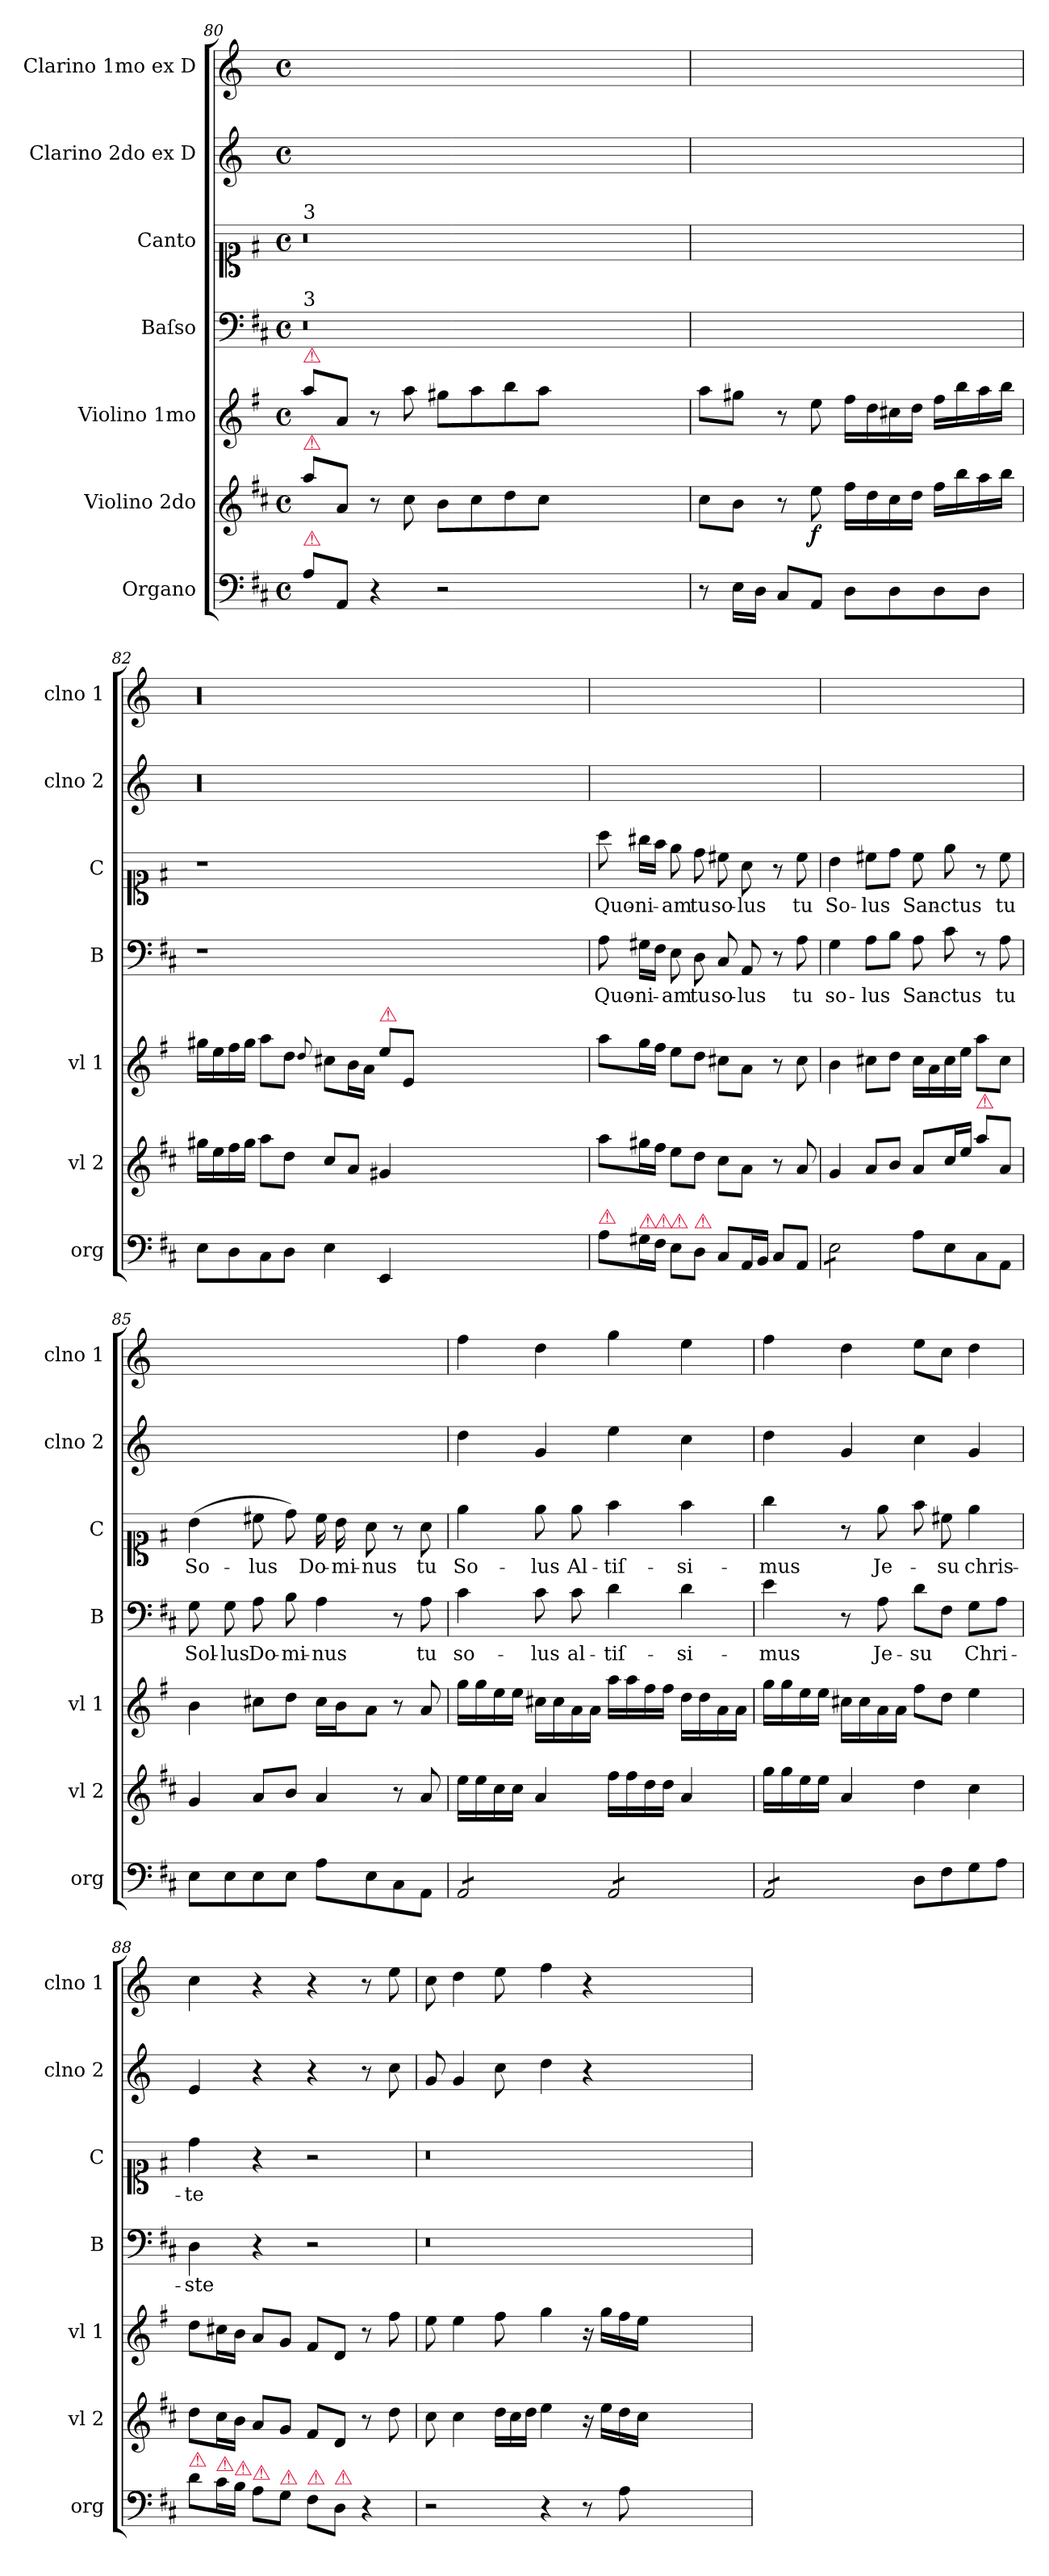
**kern	**kern	**dynam	**kern	**kern	**text	**kern	**text	**kern	**kern
*part7	*part6	*part6	*part5	*part4	*part4	*part3	*part3	*part2	*part1
*staff7	*staff6	*staff6	*staff5	*staff4	*staff4	*staff3	*staff3	*staff2	*staff1
*I"Organo	*I"Violino 2do	*	*I"Violino 1mo	*I"Baſso	*	*I"Canto	*	*I"Clarino 2do ex D	*I"Clarino 1mo ex D
*I'org	*I'vl 2	*	*I'vl 1	*I'B	*	*I'C	*	*I'clno 2	*I'clno 1
*clefF4	*clefG2	*	*clefG2	*clefF4	*	*clefC1	*	*clefG2	*clefG2
*	*	*	*	*	*	*	*	*ITrd6c10	*ITrd6c10
*k[f#c#]	*k[f#c#]	*	*k[f#]	*k[f#c#]	*	*k[f#]	*	*k[f#c#]	*k[f#c#]
*M4/4	*M4/4	*	*M4/4	*M4/4	*	*M4/4	*	*M4/4	*M4/4
*met(c)	*met(c)	*	*met(c)	*met(c)	*	*met(c)	*	*met(c)	*met(c)
=80	=80	=80	=80	=80	=80	=80	=80	=80	=80
!	!	!	!	!	!	!LO:TX:a:t=3	!	!	!
!	!	!	!	!LO:TX:a:t=3	!	!	!	!	!
!	!	!	!LO:TX:a:color=crimson:t=⚠	!	!	!	!	!	!
!	!LO:TX:a:color=crimson:t=⚠	!	!	!	!	!	!	!	!
!LO:TX:a:color=crimson:t=⚠	!	!	!	!	!	!	!	!	!
8A\L	8aa\L	.	8aa\L	0r	.	0r	.	0ryy	0ryy
8AA/J	8a/J	.	8a/J	.	.	.	.	.	.
4r	8r	.	8r	.	.	.	.	.	.
.	8cc#\	.	8aa\	.	.	.	.	.	.
2r	8b\L	.	8gg#X\L	.	.	.	.	.	.
.	8cc#\	.	8aa\	.	.	.	.	.	.
.	8dd\	.	8bb\	.	.	.	.	.	.
.	8cc#\J	.	8aa\J	.	.	.	.	.	.
1ryy	1ryy	.	1ryy	.	.	.	.	.	.
=81	=81	=81	=81	=81	=81	=81	=81	=81	=81
8r	8cc#\L	.	8aa\L	1ryy	.	1ryy	.	1ryy	1ryy
16E\LL	8b\J	.	8gg#X\J	.	.	.	.	.	.
16D\JJ	.	.	.	.	.	.	.	.	.
8C#/L	8r	.	8r	.	.	.	.	.	.
8AA/J	8ee\	f	8ee\	.	.	.	.	.	.
8D\L	16ff#\LL	.	16ff#\LL	.	.	.	.	.	.
.	16dd\	.	16dd\	.	.	.	.	.	.
8D\	16cc#\	.	16cc#\	.	.	.	.	.	.
.	16dd\JJ	.	16dd\JJ	.	.	.	.	.	.
8D\	16ff#\LL	.	16ff#\LL	.	.	.	.	.	.
.	16bb\	.	16bb\	.	.	.	.	.	.
8D\J	16aa\	.	16aa\	.	.	.	.	.	.
.	16bb\JJ	.	16bb\JJ	.	.	.	.	.	.
=82	=82	=82	=82	=82	=82	=82	=82	=82	=82
8E\L	16gg#X\LL	.	16gg#X\LL	1r	.	1r	.	00r	00r
.	16ee\	.	16ee\	.	.	.	.	.	.
8D\	16ff#\	.	16ff#\	.	.	.	.	.	.
.	16gg#\JJ	.	16gg#\JJ	.	.	.	.	.	.
8C#\	8aa\L	.	8aa\L	.	.	.	.	.	.
8D\J	8dd\J	.	8dd\J	.	.	.	.	.	.
.	.	.	8qqdd/	.	.	.	.	.	.
4E\	8cc#/L	.	8cc#\L	.	.	.	.	.	.
.	8a/J	.	16b\L	.	.	.	.	.	.
.	.	.	16a\JJ	.	.	.	.	.	.
!	!	!	!LO:TX:a:color=crimson:t=⚠	!	!	!	!	!	!
4EE/	4g#X/	.	8ee\L	.	.	.	.	.	.
.	.	.	8e/J	.	.	.	.	.	.
0.ryy	0.ryy	.	0.ryy	0.ryy	.	0.ryy	.	.	.
=83	=83	=83	=83	=83	=83	=83	=83	=83	=83
!LO:TX:a:color=crimson:t=⚠	!	!	!	!	!	!	!	!	!
8A\L	8aa\L	.	8aa\L	8A\	Quo-	8aa\	Quo-	1ryy	1ryy
!LO:TX:a:color=crimson:t=⚠	!	!	!	!	!	!	!	!	!
16G#X\L	16gg#X\L	.	16gg\L	16G#X\LL	-ni-	16gg#X\LL	-ni-	.	.
!LO:TX:a:color=crimson:t=⚠	!	!	!	!	!	!	!	!	!
16F#\JJ	16ff#\JJ	.	16ff#\JJ	16F#\JJ	.	16ff#\JJ	.	.	.
!LO:TX:a:color=crimson:t=⚠	!	!	!	!	!	!	!	!	!
8E\L	8ee\L	.	8ee\L	8E\	-am	8ee\	-am	.	.
!LO:TX:a:color=crimson:t=⚠	!	!	!	!	!	!	!	!	!
8D\J	8dd\J	.	8dd\J	8D\	tu	8dd\	tu	.	.
8C#/L	8cc#\L	.	8cc#\L	8C#/	so-	8cc#\	so-	.	.
16AA/L	8a\J	.	8a\J	8AA/	-lus	8a\	-lus	.	.
16BB/JJ	.	.	.	.	.	.	.	.	.
8C#/L	8r	.	8r	8r	.	8r	.	.	.
8AA/J	8a/	.	8cc#\	8A\	tu	8cc#\	tu	.	.
=84	=84	=84	=84	=84	=84	=84	=84	=84	=84
*tremolo	*	*	*	*	*	*	*	*	*
8E\L	4g/	.	4b\	4G\	so-	4b\	So-	1ryy	1ryy
8E\	.	.	.	.	.	.	.	.	.
8E\	8a/L	.	8cc#\L	8A\L	-lus	8cc#\L	-lus	.	.
8E\J	8b/J	.	8dd\J	8B\J	.	8dd\J	.	.	.
*Xtremolo	*	*	*	*	*	*	*	*	*
8A\L	8a/L	.	16cc#\LL	8A\	San-	8cc#\	San-	.	.
.	.	.	16a\	.	.	.	.	.	.
8E\	16cc#/L	.	16cc#\	8c#\	-ctus	8ee\	-ctus	.	.
.	16ee/JJ	.	16ee\JJ	.	.	.	.	.	.
!	!LO:TX:a:color=crimson:t=⚠	!	!	!	!	!	!	!	!
8C#\	8aa\L	.	8aa\L	8r	.	8r	.	.	.
8AA\J	8a/J	.	8cc#\J	8A\	tu	8cc#\	tu	.	.
=85	=85	=85	=85	=85	=85	=85	=85	=85	=85
8E\L	4g/	.	4b\	8G\	Sol-	(4b\	So-	1ryy	1ryy
8E\	.	.	.	8G\	-lus	.	.	.	.
8E\	8a/L	.	8cc#\L	8A\	Do-	8cc#\	-lus	.	.
8E\J	8b/J	.	8dd\J	8B\	-mi-	8dd\)	.	.	.
8A\L	4a/	.	16cc#\LL	4A\	-nus	16cc#\	Do-	.	.
.	.	.	16b\J	.	.	16b\	-mi-	.	.
8E\	.	.	8a\J	.	.	8a\	-nus	.	.
8C#\	8r	.	8r	8r	.	8r	.	.	.
8AA\J	8a/	.	8a/	8A\	tu	8a\	tu	.	.
=86	=86	=86	=86	=86	=86	=86	=86	=86	=86
*tremolo	*	*	*	*	*	*	*	*	*
8AA/L	16ee\LL	.	16gg\LL	4c#\	so-	4ee\	So-	4e\	4g\
.	16ee\	.	16gg\	.	.	.	.	.	.
8AA/	16cc#\	.	16ee\	.	.	.	.	.	.
.	16cc#\JJ	.	16ee\JJ	.	.	.	.	.	.
8AA/	4a/	.	16cc#\LL	8c#\	-lus	8ee\	-lus	4A/	4e\
.	.	.	16cc#\	.	.	.	.	.	.
8AA/J	.	.	16a\	8c#\	al-	8ee\	Al-	.	.
.	.	.	16a\JJ	.	.	.	.	.	.
8AA/L	16ff#\LL	.	16aa\LL	4d\	-tiſ-	4ff#\	-tiſ-	4f#\	4a\
.	16ff#\	.	16aa\	.	.	.	.	.	.
8AA/	16dd\	.	16ff#\	.	.	.	.	.	.
.	16dd\JJ	.	16ff#\JJ	.	.	.	.	.	.
8AA/	4a/	.	16dd\LL	4d\	-si-	4ff#\	-si-	4d\	4f#\
.	.	.	16dd\	.	.	.	.	.	.
8AA/J	.	.	16a\	.	.	.	.	.	.
.	.	.	16a\JJ	.	.	.	.	.	.
=87	=87	=87	=87	=87	=87	=87	=87	=87	=87
8AA/L	16gg\LL	.	16gg\LL	4e\	-mus	4gg\	-mus	4e\	4g\
.	16gg\	.	16gg\	.	.	.	.	.	.
8AA/	16ee\	.	16ee\	.	.	.	.	.	.
.	16ee\JJ	.	16ee\JJ	.	.	.	.	.	.
8AA/	4a/	.	16cc#\LL	8r	.	8r	.	4A/	4e\
.	.	.	16cc#\	.	.	.	.	.	.
8AA/J	.	.	16a\	8A\	Je-	8ee\	Je-	.	.
*Xtremolo	*	*	*	*	*	*	*	*	*
.	.	.	16a\JJ	.	.	.	.	.	.
8D\L	4dd\	.	8ff#\L	8d\L	-su	8ff#\	.	4d\	8f#\L
8F#\	.	.	8dd\J	8F#\J	.	8cc#\	-su	.	8d\J
8G\	4cc#\	.	4ee\	8G\L	Chri-	4ee\	chris-	4A/	4e\
8A\J	.	.	.	8A\J	.	.	.	.	.
=88	=88	=88	=88	=88	=88	=88	=88	=88	=88
!LO:TX:a:color=crimson:t=⚠	!	!	!	!	!	!	!	!	!
8d\L	8dd\L	.	8dd\L	4D\	-ste	4dd\	-te	4F#/	4d\
!LO:TX:a:color=crimson:t=⚠	!	!	!	!	!	!	!	!	!
16c#\L	16cc#\L	.	16cc#\L	.	.	.	.	.	.
!LO:TX:a:color=crimson:t=⚠	!	!	!	!	!	!	!	!	!
16B\JJ	16b\JJ	.	16b\JJ	.	.	.	.	.	.
!LO:TX:a:color=crimson:t=⚠	!	!	!	!	!	!	!	!	!
8A\L	8a/L	.	8a/L	4r	.	4r	.	4r	4r
!LO:TX:a:color=crimson:t=⚠	!	!	!	!	!	!	!	!	!
8G\J	8g/J	.	8g/J	.	.	.	.	.	.
!LO:TX:a:color=crimson:t=⚠	!	!	!	!	!	!	!	!	!
8F#\L	8f#/L	.	8f#/L	2r	.	2r	.	4r	4r
!LO:TX:a:color=crimson:t=⚠	!	!	!	!	!	!	!	!	!
8D\J	8d/J	.	8d/J	.	.	.	.	.	.
4r	8r	.	8r	.	.	.	.	8r	8r
.	8dd\	.	8ff#\	.	.	.	.	8d\	8f#\
=89	=89	=89	=89	=89	=89	=89	=89	=89	=89
2r	8cc#\	.	8ee\	0r	.	0r	.	8A/	8d\
.	4cc#\	.	4ee\	.	.	.	.	4A/	4e\
*	*Xtuplet	*	*	*	*	*	*	*	*
.	24dd\LL	.	8ff#\	.	.	.	.	8d\	8f#\
.	24cc#\	.	.	.	.	.	.	.	.
.	24dd\JJ	.	.	.	.	.	.	.	.
4r	4ee\	.	4gg\	.	.	.	.	4e\	4g\
8r	16r	.	16r	.	.	.	.	4r	4r
.	16ee\LL	.	16gg\LL	.	.	.	.	.	.
8A\	16dd\	.	16ff#\	.	.	.	.	.	.
.	16cc#\JJ	.	16ee\JJ	.	.	.	.	.	.
1ryy	1ryy	.	1ryy	.	.	.	.	1ryy	1ryy
=	=	=	=	=	=	=	=	=	=
*-	*-	*-	*-	*-	*-	*-	*-	*-	*-
